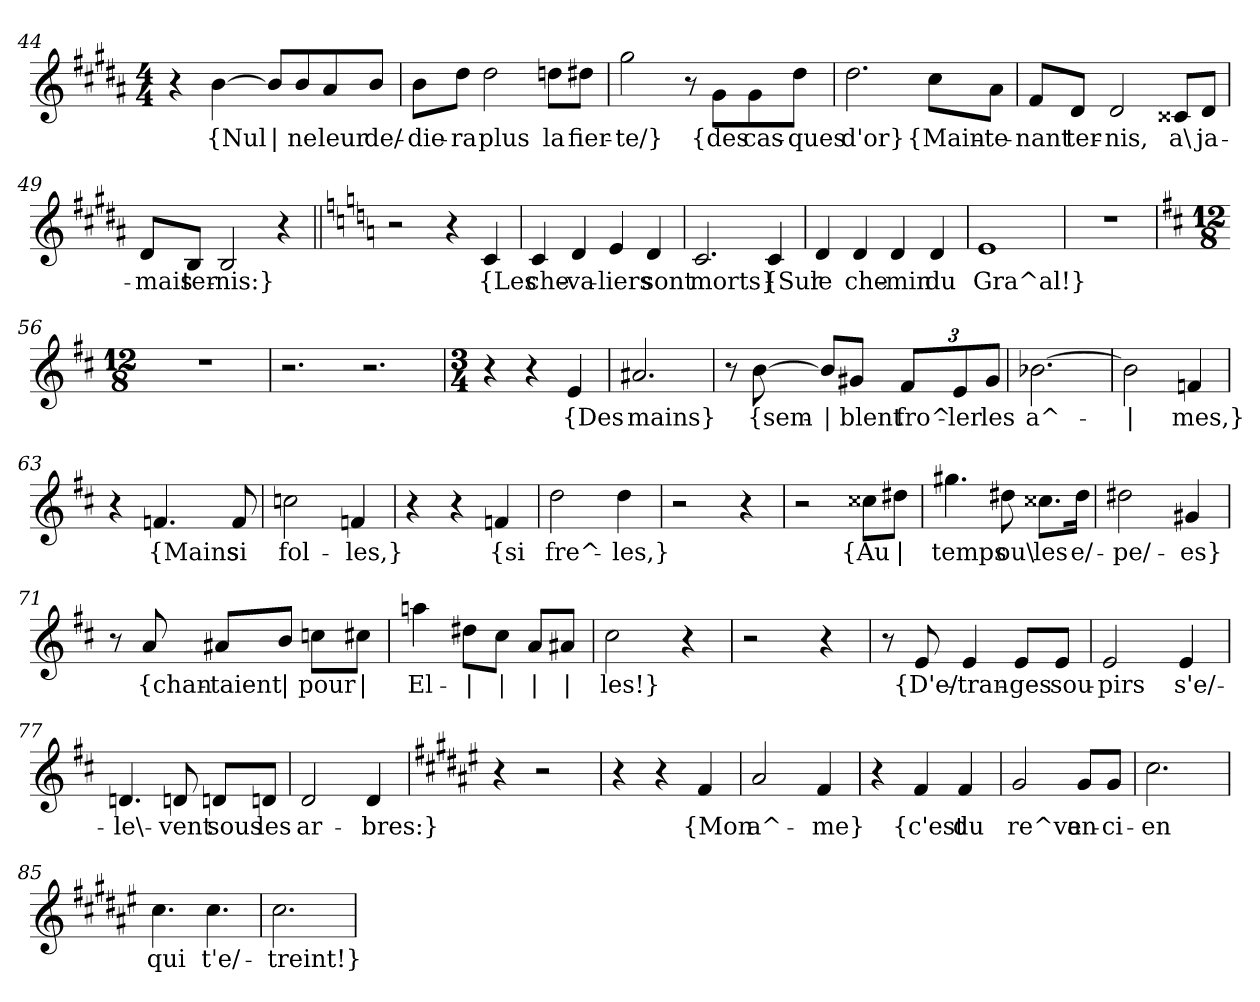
**kern	**text
*part1	*part1
*staff1	*staff1
*clefG2	*
*k[f#c#g#d#a#]	*
*M4/4	*
=44	=44
4r	.
!	!LO:LY:b
[4b\	{Nul
!	!LO:LY:b
8b/L]	|
!	!LO:LY:b
8b/	ne
!	!LO:LY:b
8a#/	leur
!	!LO:LY:b
8b/J	de/-
=45	=45
!	!LO:LY:b
8b\L	-die-
!	!LO:LY:b
8dd#\J	-ra
!	!LO:LY:b
2dd#\	plus
!	!LO:LY:b
8ddn\L	la
!	!LO:LY:b
8dd#X\J	fier-
!!LO:LB:g=z
=46	=46
!	!LO:LY:b
2gg#\	-te/}
8r	.
!	!LO:LY:b
8g#\L	{des
!	!LO:LY:b
8g#\	cas-
!	!LO:LY:b
8dd#\J	-ques
=47	=47
!	!LO:LY:b
2.dd#\	d'or}
!	!LO:LY:b
8cc#\L	{Main-
!	!LO:LY:b
8a#\J	-te-
=48	=48
!	!LO:LY:b
8f#/L	-nant
!	!LO:LY:b
8d#/J	ter-
!	!LO:LY:b
2d#/	-nis,
!	!LO:LY:b
8c##X/L	a\
!	!LO:LY:b
8d#/J	ja-
=49	=49
!	!LO:LY:b
8d#/L	-mais
!	!LO:LY:b
8B/J	ter-
!	!LO:LY:b
2B/	-nis:}
4r	.
!!LO:LB:g=z
=50||	=50||
*k[]	*
2r	.
4r	.
!	!LO:LY:b
4c/	{Les
=51	=51
!	!LO:LY:b
4c/	che-
!	!LO:LY:b
4d/	-va-
!	!LO:LY:b
4e/	-liers
!	!LO:LY:b
4d/	sont
=52	=52
!	!LO:LY:b
2.c/	morts}
!	!LO:LY:b
4c/	{Sur
=53	=53
!	!LO:LY:b
4d/	le
!	!LO:LY:b
4d/	che-
!	!LO:LY:b
4d/	-min
!	!LO:LY:b
4d/	du
=54	=54
!	!LO:LY:b
1e	Gra^al!}
=55	=55
1r	.
=56	=56
*k[f#c#]	*
*M12/8	*
1.r	.
=57	=57
2.r	.
2.r	.
!!LO:PB:g=z
=58	=58
*M3/4	*
4r	.
4r	.
!	!LO:LY:b
4e/	{Des
=59	=59
!	!LO:LY:b
2.a#X/	mains}
=60	=60
8r	.
!	!LO:LY:b
[8b\	{sem-
!	!LO:LY:b
8b/L]	|
!	!LO:LY:b
8g#X/J	-blent
*Xbrackettup	*
!	!LO:LY:b
12f#/L	fro^-
!	!LO:LY:b
12e/	-ler
!	!LO:LY:b
12g#/J	les
=61	=61
!	!LO:LY:b
[2.b-X\	a^-
=62	=62
!	!LO:LY:b
2b-\]	|
!	!LO:LY:b
4fn/	-mes,}
=63	=63
4r	.
!	!LO:LY:b
4.fn/	{Mains
!	!LO:LY:b
8f/	si
=64	=64
!	!LO:LY:b
2ccn\	fol-
!	!LO:LY:b
4fn/	-les,}
=65	=65
4r	.
4r	.
!	!LO:LY:b
4fn/	{si
!!LO:LB:g=z
=66	=66
!	!LO:LY:b
2dd\	fre^-
!	!LO:LY:b
4dd\	-les,}
=67	=67
2r	.
4r	.
=68	=68
2r	.
!	!LO:LY:b
8cc##X\L	{Au
!	!LO:LY:b
8dd#X\J	|
=69	=69
!	!LO:LY:b
4.gg#X\	temps
!	!LO:LY:b
8dd#X\	ou\
!	!LO:LY:b
8.cc##X\L	les
!	!LO:LY:b
16dd#\Jk	e/-
=70	=70
!	!LO:LY:b
2dd#X\	-pe/-
!	!LO:LY:b
4g#X/	-es}
=71	=71
8r	.
!	!LO:LY:b
8a/	{chan-
!	!LO:LY:b
8a#X/L	-taient
!	!LO:LY:b
8b/J	|
!	!LO:LY:b
8ccn\L	pour
!	!LO:LY:b
8cc#X\J	|
=72	=72
!	!LO:LY:b
4aan\	El-
!	!LO:LY:b
8dd#X\L	|
!	!LO:LY:b
8cc#\J	|
!	!LO:LY:b
8a/L	|
!	!LO:LY:b
8a#X/J	|
!!LO:LB:g=z
=73	=73
!	!LO:LY:b
2cc#\	-les!}
4r	.
=74	=74
2r	.
4r	.
=75	=75
8r	.
!	!LO:LY:b
8e/	{D'e/-
!	!LO:LY:b
4e/	-tran-
!	!LO:LY:b
8e/L	-ges
!	!LO:LY:b
8e/J	sou-
=76	=76
!	!LO:LY:b
2e/	-pirs
!	!LO:LY:b
4e/	s'e/-
=77	=77
!	!LO:LY:b
4.dn/	-le\-
!	!LO:LY:b
8dn/	-vent
!	!LO:LY:b
8dn/L	sous
!	!LO:LY:b
8dn/J	les
=78	=78
!	!LO:LY:b
2d/	ar-
!	!LO:LY:b
4d/	-bres:}
=79	=79
*k[f#c#g#d#a#e#]	*
4r	.
2r	.
=80	=80
4r	.
4r	.
!	!LO:LY:b
4f#/	{Mon
!!LO:LB:g=z
=81	=81
!	!LO:LY:b
2a#/	a^-
!	!LO:LY:b
4f#/	-me}
=82	=82
4r	.
!	!LO:LY:b
4f#/	{c'est
!	!LO:LY:b
4f#/	du
=83	=83
!	!LO:LY:b
2g#/	re^ve
!	!LO:LY:b
8g#/L	an-
!	!LO:LY:b
8g#/J	-ci-
=84	=84
!	!LO:LY:b
2.cc#\	-en
=85	=85
!	!LO:LY:b
4.cc#\	qui
!	!LO:LY:b
4.cc#\	t'e/-
=86	=86
!	!LO:LY:b
2.cc#\	-treint!}
=	=
*-	*-
